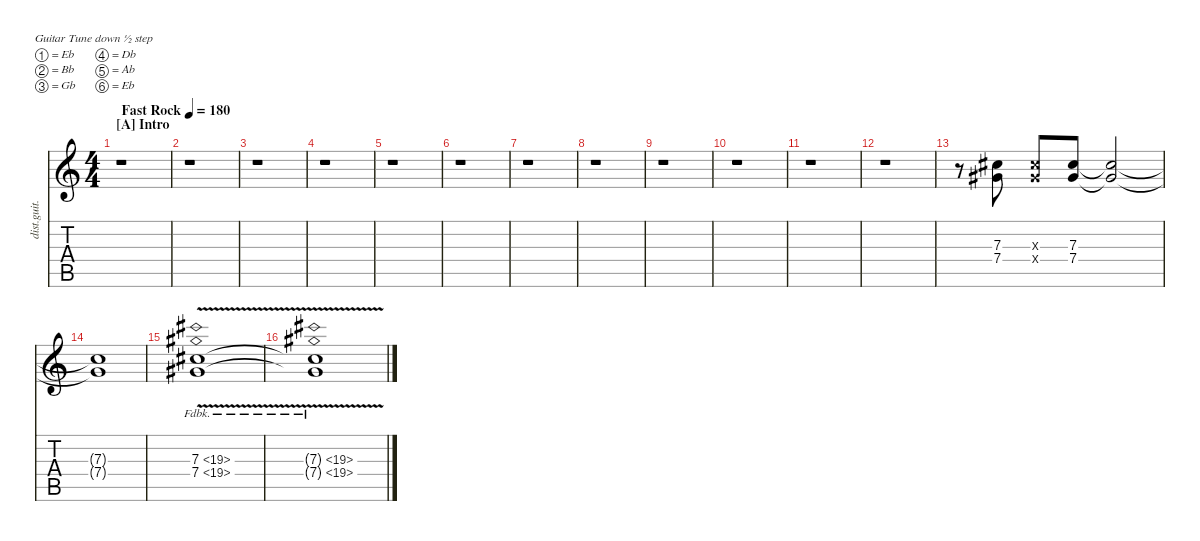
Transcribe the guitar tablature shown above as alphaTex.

\defaultSystemsLayout 4
\hideDynamics
\bracketExtendMode nobrackets
\otherSystemsTrackNameOrientation horizontal
\track (" Guitar 2" "dist.guit.") {instrument distortionguitar}
\staff {score tabs}
\tuning (Eb4 Bb3 Gb3 Db3 Ab2 Eb2)
\ts (4 4)
\section ("A" "Intro")
\tempo (180 "Fast Rock")
\clef g2
\ks c
r.1{dy mf instrument distortionguitar beam Down} |
r.1{beam Down} |
r.1{beam Down} |
r.1{beam Down} |
r.1{beam Down} |
r.1{beam Down} |
r.1{beam Down} |
r.1{beam Down} |
r.1{beam Down} |
r.1{beam Down} |
r.1{beam Down} |
r.1{beam Down} |
r.8{beam Down} (7.4{acc #} 7.3{acc #}).8{beam Up} (7.3{x acc #} 7.4{x acc #}).8{beam Up} (7.3{acc #} 7.4{acc #}).8{beam Up} (7.4{t acc #} 7.3{t acc #}).2{beam Up} |
(7.3{t acc #} 7.4{t acc #}).1{beam Up} |
(7.3{fh 12 v acc #} 7.4{fh 12 v acc #}).1{beam Down} |
(7.3{fh 12 v t acc #} 7.4{fh 12 v t acc #}).1{beam Down}
